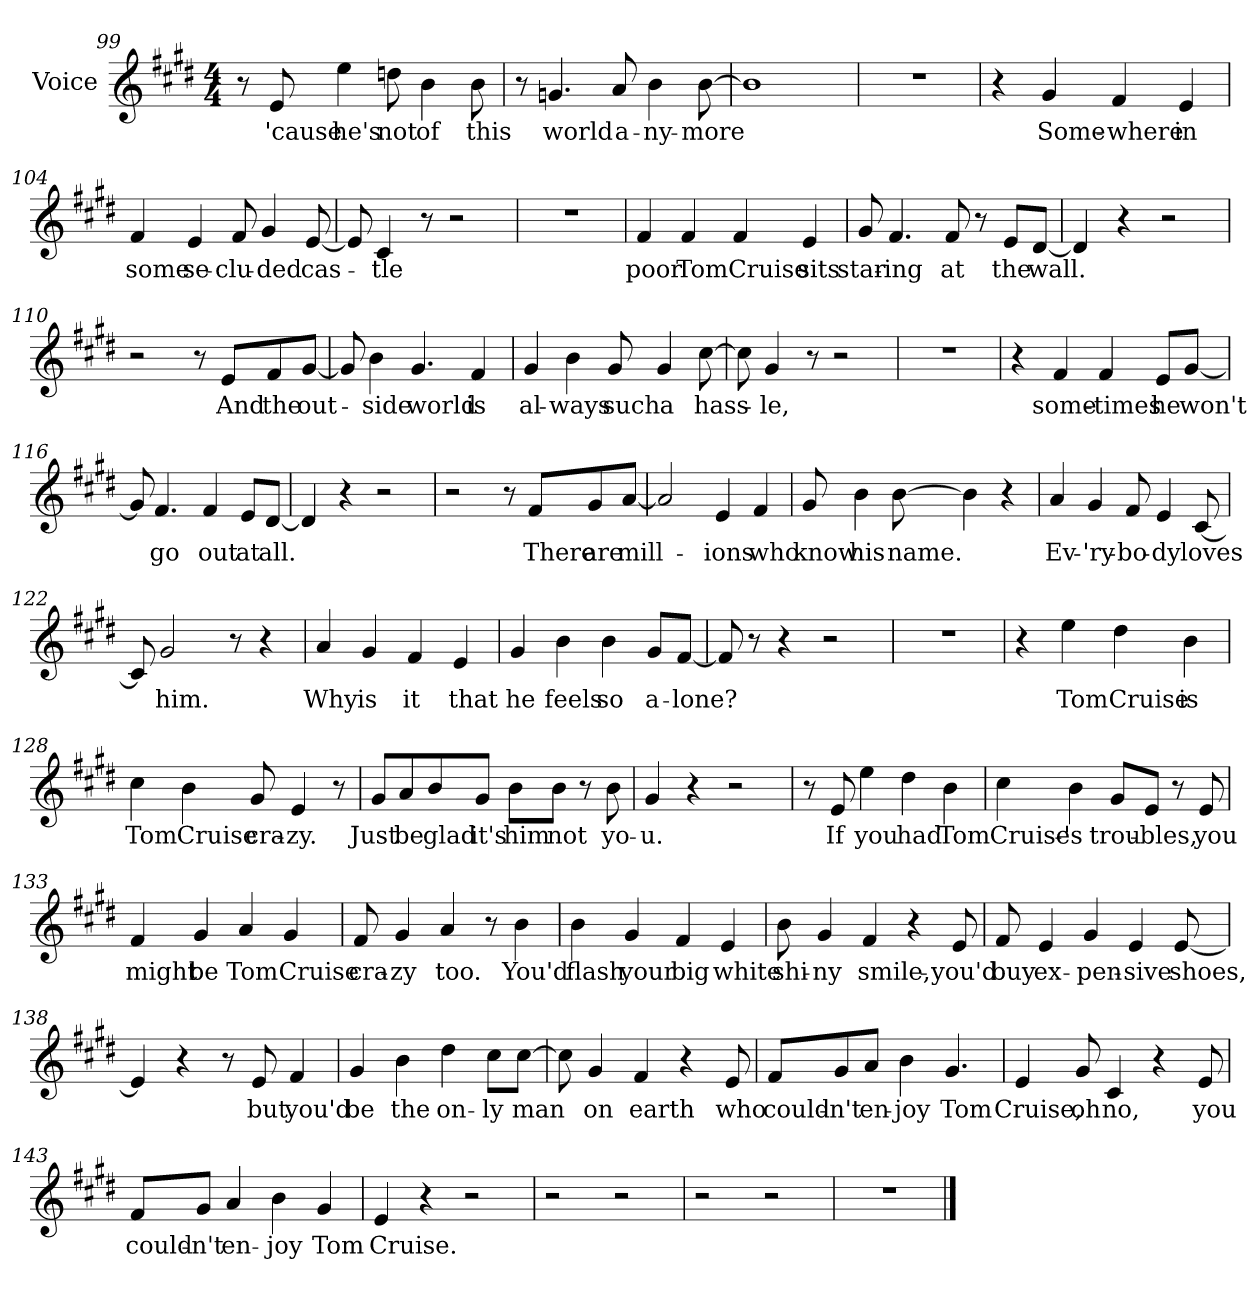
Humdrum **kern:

**kern	**text
*part1	*part1
*staff1	*staff1
*I"Voice	*
*I'V	*
*clefG2	*
*k[f#c#g#d#]	*
*E:	*
*M4/4	*
=99	=99
8r	.
8e/	'cause
4ee\	he's
8ddn\	not
4b\	of
8b\	this
=100	=100
8r	.
4.gn/	world
8a/	a-
4b\	-ny-
[8b\	-more
=101	=101
1b]	.
=102	=102
1r	.
!!LO:LB:g=z
=103	=103
4r	.
4g#/	Some-
4f#/	-where
4e/	in
=104	=104
4f#/	some
4e/	se-
8f#/	-clu-
4g#/	-ded
[8e/	cas-
=105	=105
8e/]	.
4c#/	-tle
8r	.
2r	.
=106	=106
1r	.
=107	=107
4f#/	poor
4f#/	Tom
4f#/	Cruise
4e/	sits
=108	=108
8g#/	star-
4.f#/	-ing
8f#/	at
8r	.
8e/L	the
[8d#/J	wall.
!!LO:LB:g=z
=109	=109
4d#/]	.
4r	.
2r	.
=110	=110
2r	.
8r	.
8e/L	And
8f#/	the
[8g#/J	out-
=111	=111
8g#/]	.
4b\	-side
4.g#/	world
4f#/	is
=112	=112
4g#/	al-
4b\	-ways
8g#/	such
4g#/	a
[8cc#\	hass-
=113	=113
8cc#\]	.
4g#/	-le,
8r	.
2r	.
!!LO:LB:g=z
=114	=114
1r	.
=115	=115
4r	.
4f#/	some-
4f#/	-times
8e/L	he
[8g#/J	won't
=116	=116
8g#/]	.
4.f#/	go
4f#/	out
8e/L	at
[8d#/J	all.
=117	=117
4d#/]	.
4r	.
2r	.
=118	=118
2r	.
8r	.
8f#/L	There
8g#/	are
[8a/J	mill-
!!LO:LB:g=z
=119	=119
2a/]	.
4e/	-ions
4f#/	who
=120	=120
8g#/	know
4b\	his
[8b\	name.
4b\]	.
4r	.
=121	=121
4a/	Ev-
4g#/	-'ry-
8f#/	-bo-
4e/	-dy
[8c#/	loves
=122	=122
8c#/]	.
2g#/	him.
8r	.
4r	.
=123	=123
4a/	Why
4g#/	is
4f#/	it
4e/	that
!!LO:LB:g=z
=124	=124
4g#/	he
4b\	feels
4b\	so
8g#/L	a-
[8f#/J	-lone?
=125	=125
8f#/]	.
8r	.
4r	.
2r	.
=126	=126
1r	.
=127	=127
4r	.
4ee\	Tom
4dd#\	Cruise
4b\	is
=128	=128
4cc#\	Tom
4b\	Cruise
8g#/	cra-
4e/	-zy.
8r	.
!!LO:LB:g=z
=129	=129
8g#/L	Just
8a/	be
8b/	glad
8g#/J	it's
8b\L	him
8b\J	not
8r	.
8b\	yo-
=130	=130
4g#/	-u.
4r	.
2r	.
=131	=131
8r	.
8e/	If
4ee\	you
4dd#\	had
4b\	Tom
=132	=132
4cc#\	Cruise-
4b\	-'s
8g#/L	trou-
8e/J	-bles,
8r	.
8e/	you
!!LO:LB:g=z
=133	=133
4f#/	might
4g#/	be
4a/	Tom
4g#/	Cruise
=134	=134
8f#/	cra-
4g#/	-zy
4a/	too.
8r	.
4b\	You'd
=135	=135
4b\	flash
4g#/	your
4f#/	big
4e/	white
=136	=136
8b\	shi-
4g#/	-ny
4f#/	smile,-
4r	.
8e/	-you'd
!!LO:LB:g=z
=137	=137
8f#/	buy
4e/	ex-
4g#/	-pen-
4e/	-sive
[8e/	shoes,
=138	=138
4e/]	.
4r	.
8r	.
8e/	but
4f#/	you'd
=139	=139
4g#/	be
4b\	the
4dd#\	on-
8cc#\L	-ly
[8cc#\J	man
=140	=140
8cc#\]	.
4g#/	on
4f#/	earth
4r	.
8e/	who
!!LO:LB:g=z
=141	=141
8f#/L	could-
8g#/	-n't
8a/J	en-
4b\	-joy
4.g#/	Tom
=142	=142
4e/	Cruise,
8g#/	oh
4c#/	no,
4r	.
8e/	you
=143	=143
8f#/L	could-
8g#/J	-n't
4a/	en-
4b\	-joy
4g#/	Tom
=144	=144
4e/	Cruise.
4r	.
2r	.
=145	=145
2r	.
2r	.
!!LO:LB:g=z
=146	=146
2r	.
2r	.
=147	=147
1r	.
==	==
*-	*-
